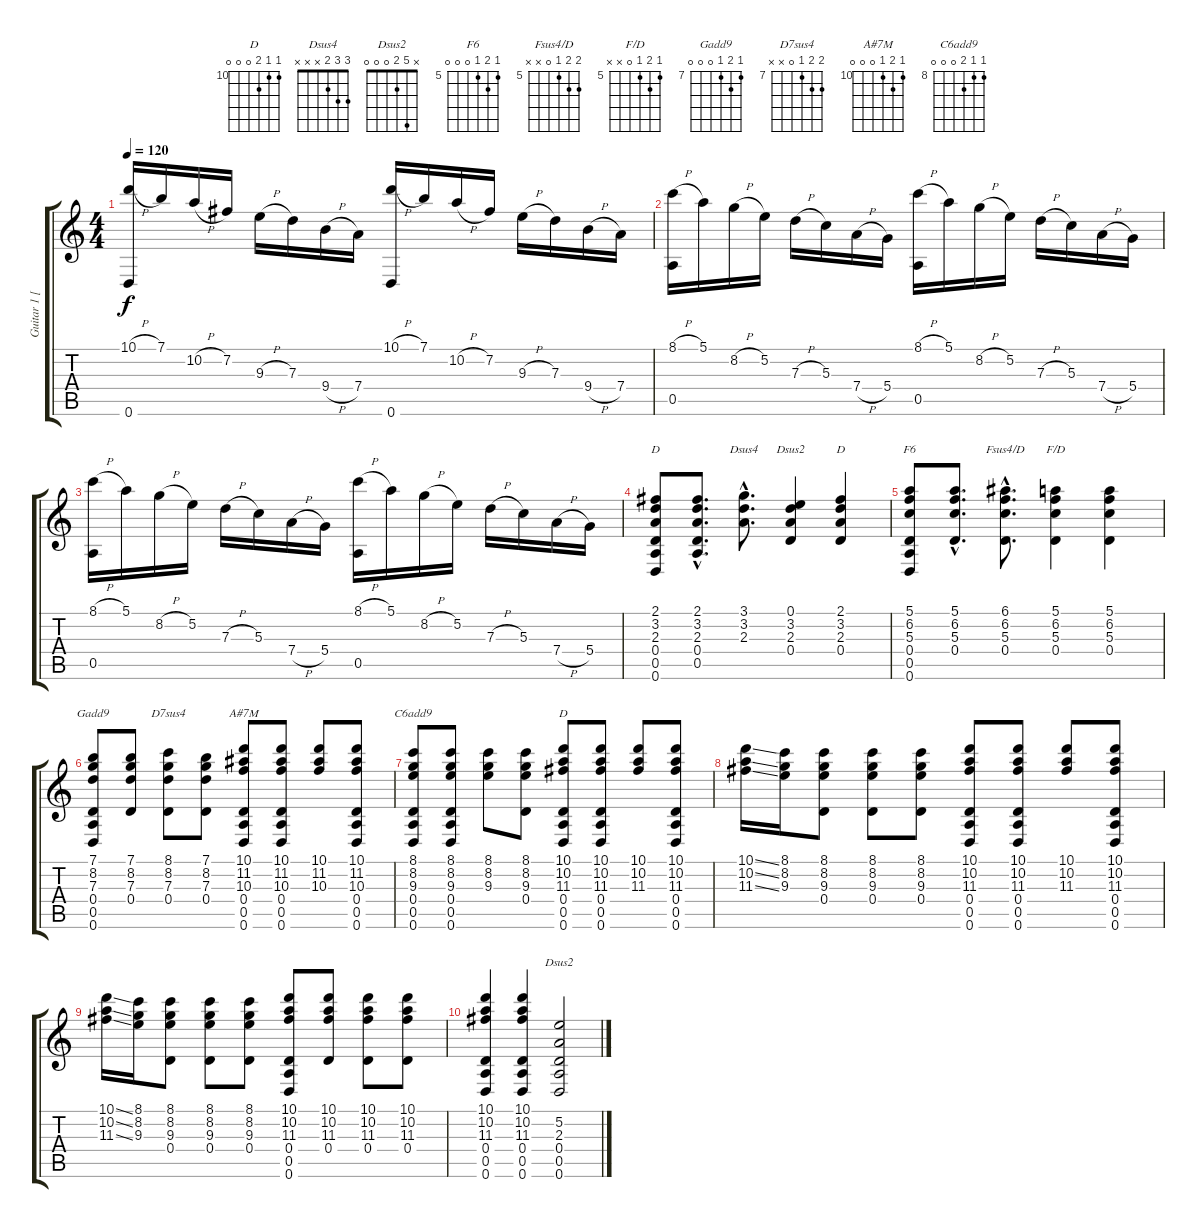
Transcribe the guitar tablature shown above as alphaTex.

\track ("Guitar 1 [DADGBE]" "Guitar 1 [") {instrument acousticguitarnylon}
\staff {score tabs}
\tuning (E4 B3 G3 D3 A2 D2) {hide}
\chord ("D" 2 3 2 0 0 0)
\chord ("Dsus4" 3 3 2 x x x)
\chord ("Dsus2" 0 3 2 0 x x)
\chord ("D" 2 3 2 0 x x)
\chord ("F6" 5 6 5 0 0 0) {firstfret 5}
\chord ("Fsus4/D" 6 6 5 0 x x) {firstfret 5}
\chord ("F/D" 5 6 5 0 x x) {firstfret 5}
\chord ("Gadd9" 7 8 7 0 0 0) {firstfret 7}
\chord ("D7sus4" 8 8 7 0 x x) {firstfret 7}
\chord ("A#7M" 10 11 10 0 0 0) {firstfret 10}
\chord ("C6add9" 8 8 9 0 0 0) {firstfret 8}
\chord ("D" 10 10 11 0 0 0) {firstfret 10}
\chord ("Dsus2" x 5 2 0 0 0)
\ts (4 4)
\tempo 120
\clef g2
\ks c
(10.1{h} 0.6).16{dy f} 7.1.16 10.2{h}.16 7.2.16 9.3{h}.16 7.3.16 9.4{h}.16 7.4.16 (10.1{h} 0.6).16 7.1.16 10.2{h}.16 7.2.16 9.3{h}.16 7.3.16 9.4{h}.16 7.4.16 |
(8.1{h} 0.5).16 5.1.16 8.2{h}.16 5.2.16 7.3{h}.16 5.3.16 7.4{h}.16 5.4.16 (8.1{h} 0.5).16 5.1.16 8.2{h}.16 5.2.16 7.3{h}.16 5.3.16 7.4{h}.16 5.4.16 |
(8.1{h} 0.5).16 5.1.16 8.2{h}.16 5.2.16 7.3{h}.16 5.3.16 7.4{h}.16 5.4.16 (8.1{h} 0.5).16 5.1.16 8.2{h}.16 5.2.16 7.3{h}.16 5.3.16 7.4{h}.16 5.4.16 |
(2.1 3.2 2.3 0.4 0.5 0.6).8{ch "D"} (2.1{hac} 3.2{hac} 2.3{hac} 0.4{hac} 0.5{hac}).8{d} (3.1{hac} 3.2{hac} 2.3{hac}).8{d ch "Dsus4"} (0.1 3.2 2.3 0.4).4{ch "Dsus2"} (2.1 3.2 2.3 0.4).4{ch "D"} |
(5.1 6.2 5.3 0.4 0.5 0.6).8{ch "F6"} (5.1{hac} 6.2{hac} 5.3{hac} 0.4{hac}).8{d} (6.1{hac} 6.2{hac} 5.3{hac} 0.4{hac}).8{d ch "Fsus4/D"} (5.1 6.2 5.3 0.4).4{ch "F/D"} (5.1 6.2 5.3 0.4).4 |
(7.1 8.2 7.3 0.4 0.5 0.6).8{ch "Gadd9"} (7.1 8.2 7.3 0.4).8 (8.1 8.2 7.3 0.4).8{ch "D7sus4"} (7.1 8.2 7.3 0.4).8 (10.1 11.2 10.3 0.4 0.5 0.6).8{ch "A#7M"} (10.1 11.2 10.3 0.4 0.5 0.6).8 (10.1 11.2 10.3).8 (10.1 11.2 10.3 0.4 0.5 0.6).8 |
(8.1 8.2 9.3 0.4 0.5 0.6).8{ch "C6add9"} (8.1 8.2 9.3 0.4 0.5 0.6).8 (8.1 8.2 9.3).8 (8.1 8.2 9.3 0.4).8 (10.1 10.2 11.3 0.4 0.5 0.6).8{ch "D"} (10.1 10.2 11.3 0.4 0.5 0.6).8 (10.1 10.2 11.3).8 (10.1 10.2 11.3 0.4 0.5 0.6).8 |
(10.1{ss} 10.2{ss} 11.3{ss}).16 (8.1 8.2 9.3).16 (8.1 8.2 9.3 0.4).8 (8.1 8.2 9.3 0.4).8 (8.1 8.2 9.3 0.4).8 (10.1 10.2 11.3 0.4 0.5 0.6).8 (10.1 10.2 11.3 0.4 0.5 0.6).8 (10.1 10.2 11.3).8 (10.1 10.2 11.3 0.4 0.5 0.6).8 |
(10.1{ss} 10.2{ss} 11.3{ss}).16 (8.1 8.2 9.3).16 (8.1 8.2 9.3 0.4).8 (8.1 8.2 9.3 0.4).8 (8.1 8.2 9.3 0.4).8 (10.1 10.2 11.3 0.4 0.5 0.6).8 (10.1 10.2 11.3 0.4).8 (10.1 10.2 11.3 0.4).8 (10.1 10.2 11.3 0.4).8 |
(10.1 10.2 11.3 0.4 0.5 0.6).4 (10.1 10.2 11.3 0.4 0.5 0.6).4 (5.2 2.3 0.4 0.5 0.6).2{ch "Dsus2"}
